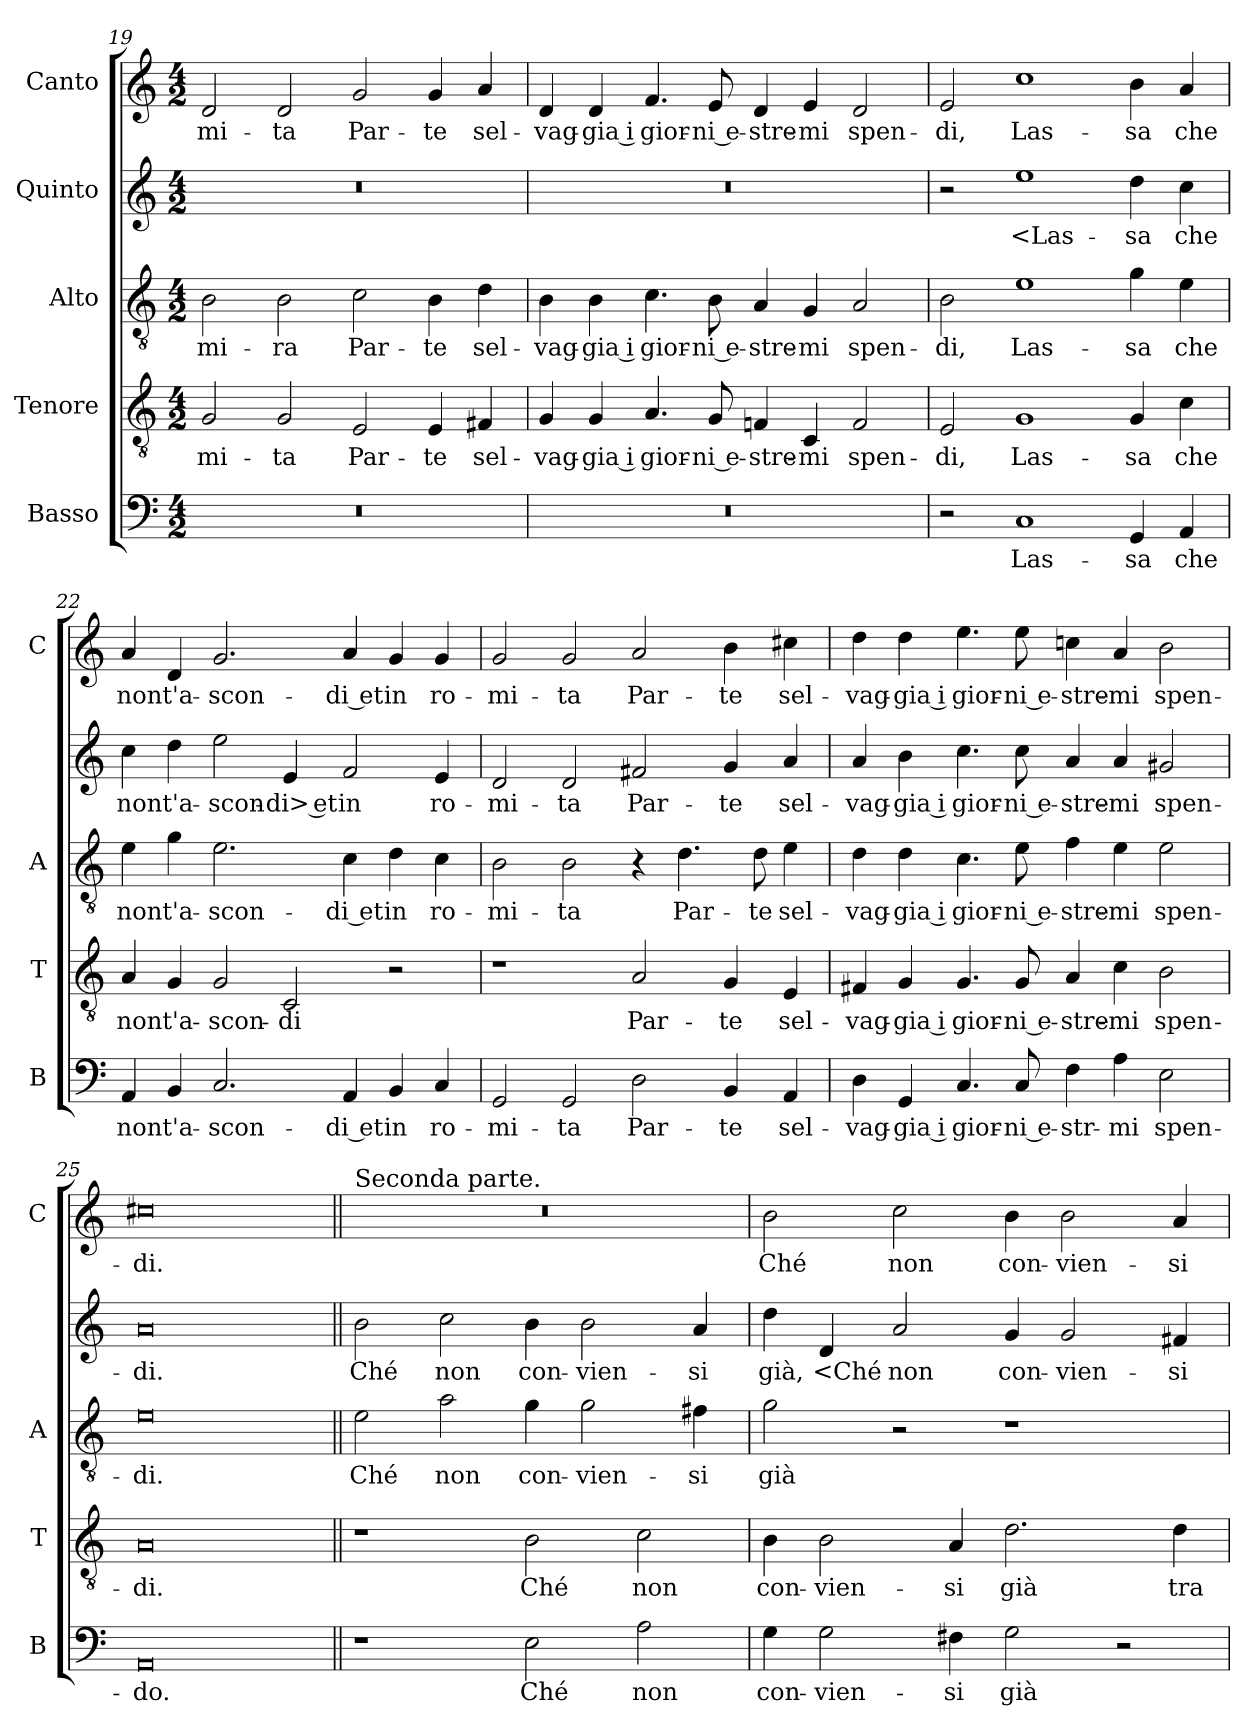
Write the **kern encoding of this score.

**kern	**text	**kern	**text	**kern	**text	**kern	**text	**kern	**text
*part5	*part5	*part4	*part4	*part3	*part3	*part2	*part2	*part1	*part1
*staff5	*staff5	*staff4	*staff4	*staff3	*staff3	*staff2	*staff2	*staff1	*staff1
*I"Basso	*	*I"Tenore	*	*I"Alto	*	*I"Quinto	*	*I"Canto	*
*I'B	*	*I'T	*	*I'A	*	*	*	*I'C	*
*clefF4	*	*clefGv2	*	*clefGv2	*	*clefG2	*	*clefG2	*
*k[]	*	*k[]	*	*k[]	*	*k[]	*	*k[]	*
*M4/2	*	*M4/2	*	*M4/2	*	*M4/2	*	*M4/2	*
=19	=19	=19	=19	=19	=19	=19	=19	=19	=19
0r	.	2G	-mi-	2B	-mi-	0r	.	2d	-mi-
.	.	2G	-ta	2B	-ra	.	.	2d	-ta
.	.	2E	Par-	2c	Par-	.	.	2g	Par-
.	.	4E	-te	4B	-te	.	.	4g	-te
.	.	4F#X	sel-	4d	sel-	.	.	4a	sel-
=20	=20	=20	=20	=20	=20	=20	=20	=20	=20
0r	.	4G	-vag-	4B	-vag-	0r	.	4d	-vag-
.	.	4G	-gia i	4B	-gia i	.	.	4d	-gia i
.	.	4.A	gior-	4.c	gior-	.	.	4.f	gior-
.	.	8G	-ni e-	8B	-ni e-	.	.	8e	-ni e-
.	.	4Fn	-stre-	4A	-stre-	.	.	4d	-stre-
.	.	4C	-mi	4G	-mi	.	.	4e	-mi
.	.	2F	spen-	2A	spen-	.	.	2d	spen-
=21	=21	=21	=21	=21	=21	=21	=21	=21	=21
2r	.	2E	-di,	2B	-di,	2r	.	2e	-di,
1C	Las-	1G	Las-	1e	Las-	1ee	<Las-	1cc	Las-
4GG	-sa	4G	-sa	4g	-sa	4dd	-sa	4b	-sa
4AA	che	4c	che	4e	che	4cc	che	4a	che
=22	=22	=22	=22	=22	=22	=22	=22	=22	=22
4AA	non	4A	non	4e	non	4cc	non	4a	non
4BB	t'a-	4G	t'a-	4g	t'a-	4dd	t'a-	4d	t'a-
2.C	-scon-	2G	-scon-	2.e	-scon-	2ee	-scon-	2.g	-scon-
.	.	2C	-di	.	.	4e	-di> et	.	.
4AA	-di et	.	.	4c	-di et	2f	in	4a	-di et
4BB	in	2r	.	4d	in	.	.	4g	in
4C	ro-	.	.	4c	ro-	4e	ro-	4g	ro-
=23	=23	=23	=23	=23	=23	=23	=23	=23	=23
2GG	-mi-	1r	.	2B	-mi-	2d	-mi-	2g	-mi-
2GG	-ta	.	.	2B	-ta	2d	-ta	2g	-ta
2D	Par-	2A	Par-	4r	.	2f#X	Par-	2a	Par-
.	.	.	.	4.d	Par-	.	.	.	.
4BB	-te	4G	-te	.	.	4g	-te	4b	-te
.	.	.	.	8d	-te	.	.	.	.
4AA	sel-	4E	sel-	4e	sel-	4a	sel-	4cc#X	sel-
=24	=24	=24	=24	=24	=24	=24	=24	=24	=24
4D	-vag-	4F#X	-vag-	4d	-vag-	4a	-vag-	4dd	-vag-
4GG	-gia i	4G	-gia i	4d	-gia i	4b	-gia i	4dd	-gia i
4.C	gior-	4.G	gior-	4.c	gior-	4.cc	gior-	4.ee	gior-
8C	-ni e-	8G	-ni e-	8e	-ni e-	8cc	-ni e-	8ee	-ni e-
4F	-str-	4A	-stre-	4f	-stre-	4a	-stre-	4ccn	-stre-
4A	-mi	4c	-mi	4e	-mi	4a	-mi	4a	-mi
2E	spen-	2B	spen-	2e	spen-	2g#X	spen-	2b	spen-
=25	=25	=25	=25	=25	=25	=25	=25	=25	=25
0AA	-do.	0A	-di.	0e	-di.	0a	-di.	0cc#X	-di.
=26||	=26||	=26||	=26||	=26||	=26||	=26||	=26||	=26||	=26||
!	!	!	!	!	!	!	!	!LO:TX:a:t=Seconda parte.	!
1r	.	1r	.	2e	Ché	2b	Ché	0r	.
.	.	.	.	2a	non	2cc	non	.	.
2E	Ché	2B	Ché	4g	con-	4b	con-	.	.
.	.	.	.	2g	-vien-	2b	-vien-	.	.
2A	non	2c	non	.	.	.	.	.	.
.	.	.	.	4f#X	-si	4a	-si	.	.
=27	=27	=27	=27	=27	=27	=27	=27	=27	=27
4G	con-	4B	con-	2g	già	4dd	già,	2b	Ché
2G	-vien-	2B	-vien-	.	.	4d	<Ché	.	.
.	.	.	.	2r	.	2a	non	2cc	non
4F#X	-si	4A	-si	.	.	.	.	.	.
2G	già	2.d	già	1r	.	4g	con-	4b	con-
.	.	.	.	.	.	2g	-vien-	2b	-vien-
2r	.	.	.	.	.	.	.	.	.
.	.	4d	tra	.	.	4f#X	-si	4a	-si
=	=	=	=	=	=	=	=	=	=
*-	*-	*-	*-	*-	*-	*-	*-	*-	*-
